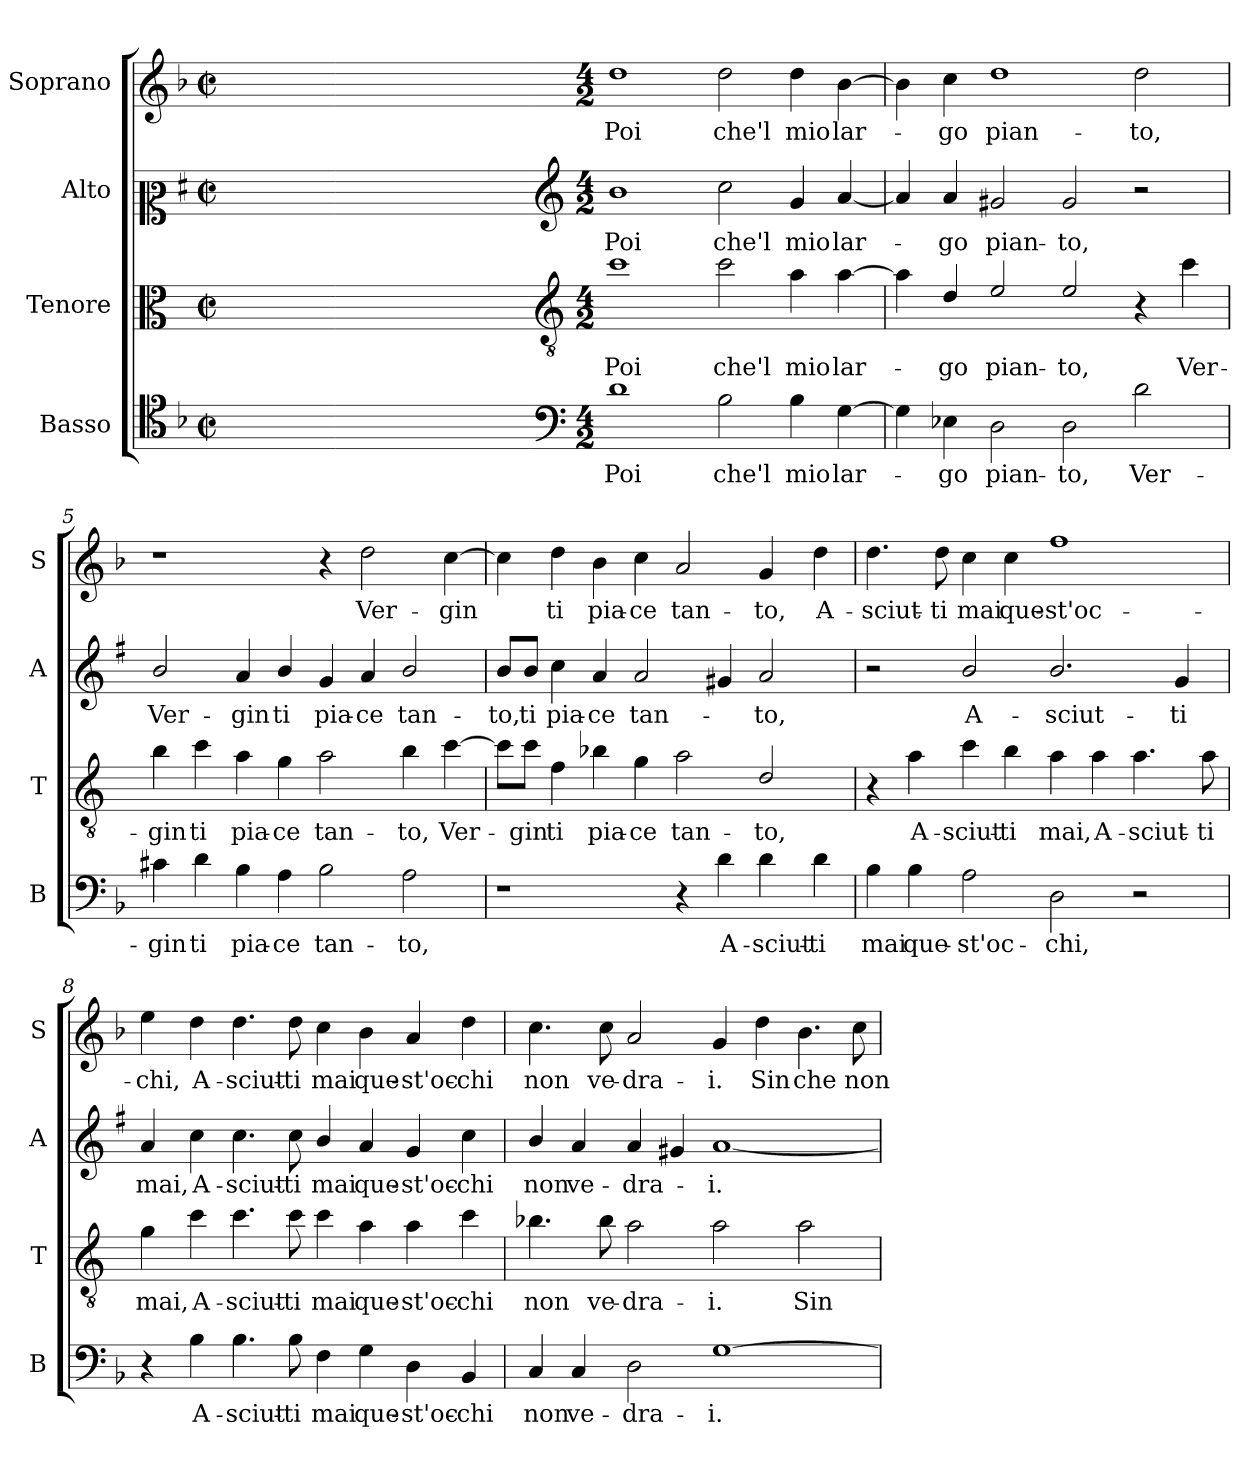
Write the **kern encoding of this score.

**kern	**text	**kern	**text	**kern	**text	**kern	**text
*part4	*part4	*part3	*part3	*part2	*part2	*part1	*part1
*staff4	*staff4	*staff3	*staff3	*staff2	*staff2	*staff1	*staff1
*I"Basso	*	*I"Tenore	*	*I"Alto	*	*I"Soprano	*
*I'B	*	*I'T	*	*I'A	*	*I'S	*
*clefC4	*	*clefC3	*	*clefC2	*	*clefG2	*
*	*	*ITrd4c7	*	*ITrd1c2	*	*	*
*k[b-]	*	*k[b-]	*	*k[b-]	*	*k[b-]	*
*F:	*	*F:	*	*F:	*	*F:	*
*M2/2	*	*M2/2	*	*M2/2	*	*M2/2	*
*met(c|)	*	*met(c|)	*	*met(c|)	*	*met(c|)	*
=1	=1	=1	=1	=1	=1	=1	=1
1ryy	.	1ryy	.	1ryy	.	1ryy	.
=2-	=2-	=2-	=2-	=2-	=2-	=2-	=2-
4ryy	.	4ryy	.	4ryy	.	4ryy	.
4ryy	.	4ryy	.	4ryy	.	4ryy	.
4ryy	.	4ryy	.	4ryy	.	4ryy	.
4ryy	.	4ryy	.	4ryy	.	4ryy	.
=3-	=3-	=3-	=3-	=3-	=3-	=3-	=3-
*clefF4	*	*clefGv2	*	*clefG2	*	*	*
*M4/2	*	*M4/2	*	*M4/2	*	*M4/2	*
!	!LO:LY:b	!	!LO:LY:b	!	!LO:LY:b	!	!LO:LY:b
1d	Poi	1f	Poi	1a	Poi	1dd	Poi
!	!LO:LY:b	!	!LO:LY:b	!	!LO:LY:b	!	!LO:LY:b
2B-\	che'l	2f\	che'l	2b-\	che'l	2dd\	che'l
!	!LO:LY:b	!	!LO:LY:b	!	!LO:LY:b	!	!LO:LY:b
4B-\	mio	4d\	mio	4f/	mio	4dd\	mio
!	!LO:LY:b	!	!LO:LY:b	!	!LO:LY:b	!	!LO:LY:b
[4G\	lar-	[4d\	lar-	[4g/	lar-	[4b-\	lar-
=4	=4	=4	=4	=4	=4	=4	=4
4G\]	.	4d\]	.	4g/]	.	4b-\]	.
!	!LO:LY:b	!	!LO:LY:b	!	!LO:LY:b	!	!LO:LY:b
4E-X\	-go	4G/	-go	4g/	-go	4cc\	-go
!	!LO:LY:b	!	!LO:LY:b	!	!LO:LY:b	!	!LO:LY:b
2D\	pian-	2A/	pian-	2f#X/	pian-	1dd	pian-
!	!LO:LY:b	!	!LO:LY:b	!	!LO:LY:b	!	!
2D\	-to,	2A/	-to,	2f#/	-to,	.	.
!	!LO:LY:b	!	!	!	!	!	!LO:LY:b
2d\	Ver-	4r	.	2r	.	2dd\	-to,
!	!	!	!LO:LY:b	!	!	!	!
.	.	4f\	Ver-	.	.	.	.
!!LO:LB:g=z
=5	=5	=5	=5	=5	=5	=5	=5
!	!LO:LY:b	!	!LO:LY:b	!	!LO:LY:b	!	!
4c#X\	-gin	4e\	-gin	2a/	Ver-	1r	.
!	!LO:LY:b	!	!LO:LY:b	!	!	!	!
4d\	ti	4f\	ti	.	.	.	.
!	!LO:LY:b	!	!LO:LY:b	!	!LO:LY:b	!	!
4B-\	pia-	4d\	pia-	4g/	-gin	.	.
!	!LO:LY:b	!	!LO:LY:b	!	!LO:LY:b	!	!
4A\	-ce	4c\	-ce	4a/	ti	.	.
!	!LO:LY:b	!	!LO:LY:b	!	!LO:LY:b	!	!
2B-\	tan-	2d\	tan-	4f/	pia-	4r	.
!	!	!	!	!	!LO:LY:b	!	!LO:LY:b
.	.	.	.	4g/	-ce	2dd\	Ver-
!	!LO:LY:b	!	!LO:LY:b	!	!LO:LY:b	!	!
2A\	-to,	4e\	-to,	2a/	tan-	.	.
!	!	!	!LO:LY:b	!	!	!	!LO:LY:b
.	.	[4f\	Ver-	.	.	[4cc\	-gin
=6	=6	=6	=6	=6	=6	=6	=6
!	!	!	!	!	!LO:LY:b	!	!
1r	.	8f\L]	.	8a/L	-to,	4cc\]	.
!	!	!	!LO:LY:b	!	!LO:LY:b	!	!
.	.	8f\J	-gin	8a/J	ti	.	.
!	!	!	!LO:LY:b	!	!LO:LY:b	!	!LO:LY:b
.	.	4B-\	ti	4b-\	pia-	4dd\	ti
!	!	!	!LO:LY:b	!	!LO:LY:b	!	!LO:LY:b
.	.	4e-X\	pia-	4g/	-ce	4b-\	pia-
!	!	!	!LO:LY:b	!	!LO:LY:b	!	!LO:LY:b
.	.	4c\	-ce	2g/	tan-	4cc\	-ce
!	!	!	!LO:LY:b	!	!	!	!LO:LY:b
4r	.	2d\	tan-	.	.	2a/	tan-
!	!LO:LY:b	!	!	!	!	!	!
4d\	A-	.	.	4f#X/	.	.	.
!	!LO:LY:b	!	!LO:LY:b	!	!LO:LY:b	!	!LO:LY:b
4d\	-sciut-	2G/	-to,	2g/	-to,	4g/	-to,
!	!LO:LY:b	!	!	!	!	!	!LO:LY:b
4d\	-ti	.	.	.	.	4dd\	A-
!!LO:LB:g=z
=7	=7	=7	=7	=7	=7	=7	=7
!	!LO:LY:b	!	!	!	!	!	!LO:LY:b
4B-\	mai	4r	.	2r	.	4.dd\	-sciut-
!	!LO:LY:b	!	!LO:LY:b	!	!	!	!
4B-\	que-	4d\	A-	.	.	.	.
!	!	!	!	!	!	!	!LO:LY:b
.	.	.	.	.	.	8dd\	-ti
!	!LO:LY:b	!	!LO:LY:b	!	!LO:LY:b	!	!LO:LY:b
2A\	-st'oc-	4f\	-sciut-	2a/	A-	4cc\	mai
!	!	!	!LO:LY:b	!	!	!	!LO:LY:b
.	.	4e\	-ti	.	.	4cc\	que-
!	!LO:LY:b	!	!LO:LY:b	!	!LO:LY:b	!	!LO:LY:b
2D\	-chi,	4d\	mai,	2.a/	-sciut-	1ff	-st'oc-
!	!	!	!LO:LY:b	!	!	!	!
.	.	4d\	A-	.	.	.	.
!	!	!	!LO:LY:b	!	!	!	!
2r	.	4.d\	-sciut-	.	.	.	.
!	!	!	!	!	!LO:LY:b	!	!
.	.	.	.	4f/	-ti	.	.
!	!	!	!LO:LY:b	!	!	!	!
.	.	8d\	-ti	.	.	.	.
=8	=8	=8	=8	=8	=8	=8	=8
!	!	!	!LO:LY:b	!	!LO:LY:b	!	!LO:LY:b
4r	.	4c\	mai,	4g/	mai,	4ee\	-chi,
!	!LO:LY:b	!	!LO:LY:b	!	!LO:LY:b	!	!LO:LY:b
4B-\	A-	4f\	A-	4b-\	A-	4dd\	A-
!	!LO:LY:b	!	!LO:LY:b	!	!LO:LY:b	!	!LO:LY:b
4.B-\	-sciut-	4.f\	-sciut-	4.b-\	-sciut-	4.dd\	-sciut-
!	!LO:LY:b	!	!LO:LY:b	!	!LO:LY:b	!	!LO:LY:b
8B-\	-ti	8f\	-ti	8b-\	-ti	8dd\	-ti
!	!LO:LY:b	!	!LO:LY:b	!	!LO:LY:b	!	!LO:LY:b
4F\	mai	4f\	mai	4a/	mai	4cc\	mai
!	!LO:LY:b	!	!LO:LY:b	!	!LO:LY:b	!	!LO:LY:b
4G\	que-	4d\	que-	4g/	que-	4b-\	que-
!	!LO:LY:b	!	!LO:LY:b	!	!LO:LY:b	!	!LO:LY:b
4D\	-st'oc-	4d\	-st'oc-	4f/	-st'oc-	4a/	-st'oc-
!	!LO:LY:b	!	!LO:LY:b	!	!LO:LY:b	!	!LO:LY:b
4BB-/	-chi	4f\	-chi	4b-\	-chi	4dd\	-chi
!!LO:PB:g=z
=9	=9	=9	=9	=9	=9	=9	=9
!	!LO:LY:b	!	!LO:LY:b	!	!LO:LY:b	!	!LO:LY:b
4C/	non	4.e-X\	non	4a/	non	4.cc\	non
!	!LO:LY:b	!	!	!	!LO:LY:b	!	!
4C/	ve-	.	.	4g/	ve-	.	.
!	!	!	!LO:LY:b	!	!	!	!LO:LY:b
.	.	8e-\	ve-	.	.	8cc\	ve-
!	!LO:LY:b	!	!LO:LY:b	!	!LO:LY:b	!	!LO:LY:b
2D\	-dra-	2d\	-dra-	4g/	-dra-	2a/	-dra-
.	.	.	.	4f#X/	.	.	.
!	!LO:LY:b	!	!LO:LY:b	!	!LO:LY:b	!	!LO:LY:b
[1G	-i.	2d\	-i.	[1g	-i.	4g/	-i.
!	!	!	!	!	!	!	!LO:LY:b
.	.	.	.	.	.	4dd\	Sin
!	!	!	!LO:LY:b	!	!	!	!LO:LY:b
.	.	2d\	Sin	.	.	4.b-\	che
!	!	!	!	!	!	!	!LO:LY:b
.	.	.	.	.	.	8cc\	non
=	=	=	=	=	=	=	=
*-	*-	*-	*-	*-	*-	*-	*-
